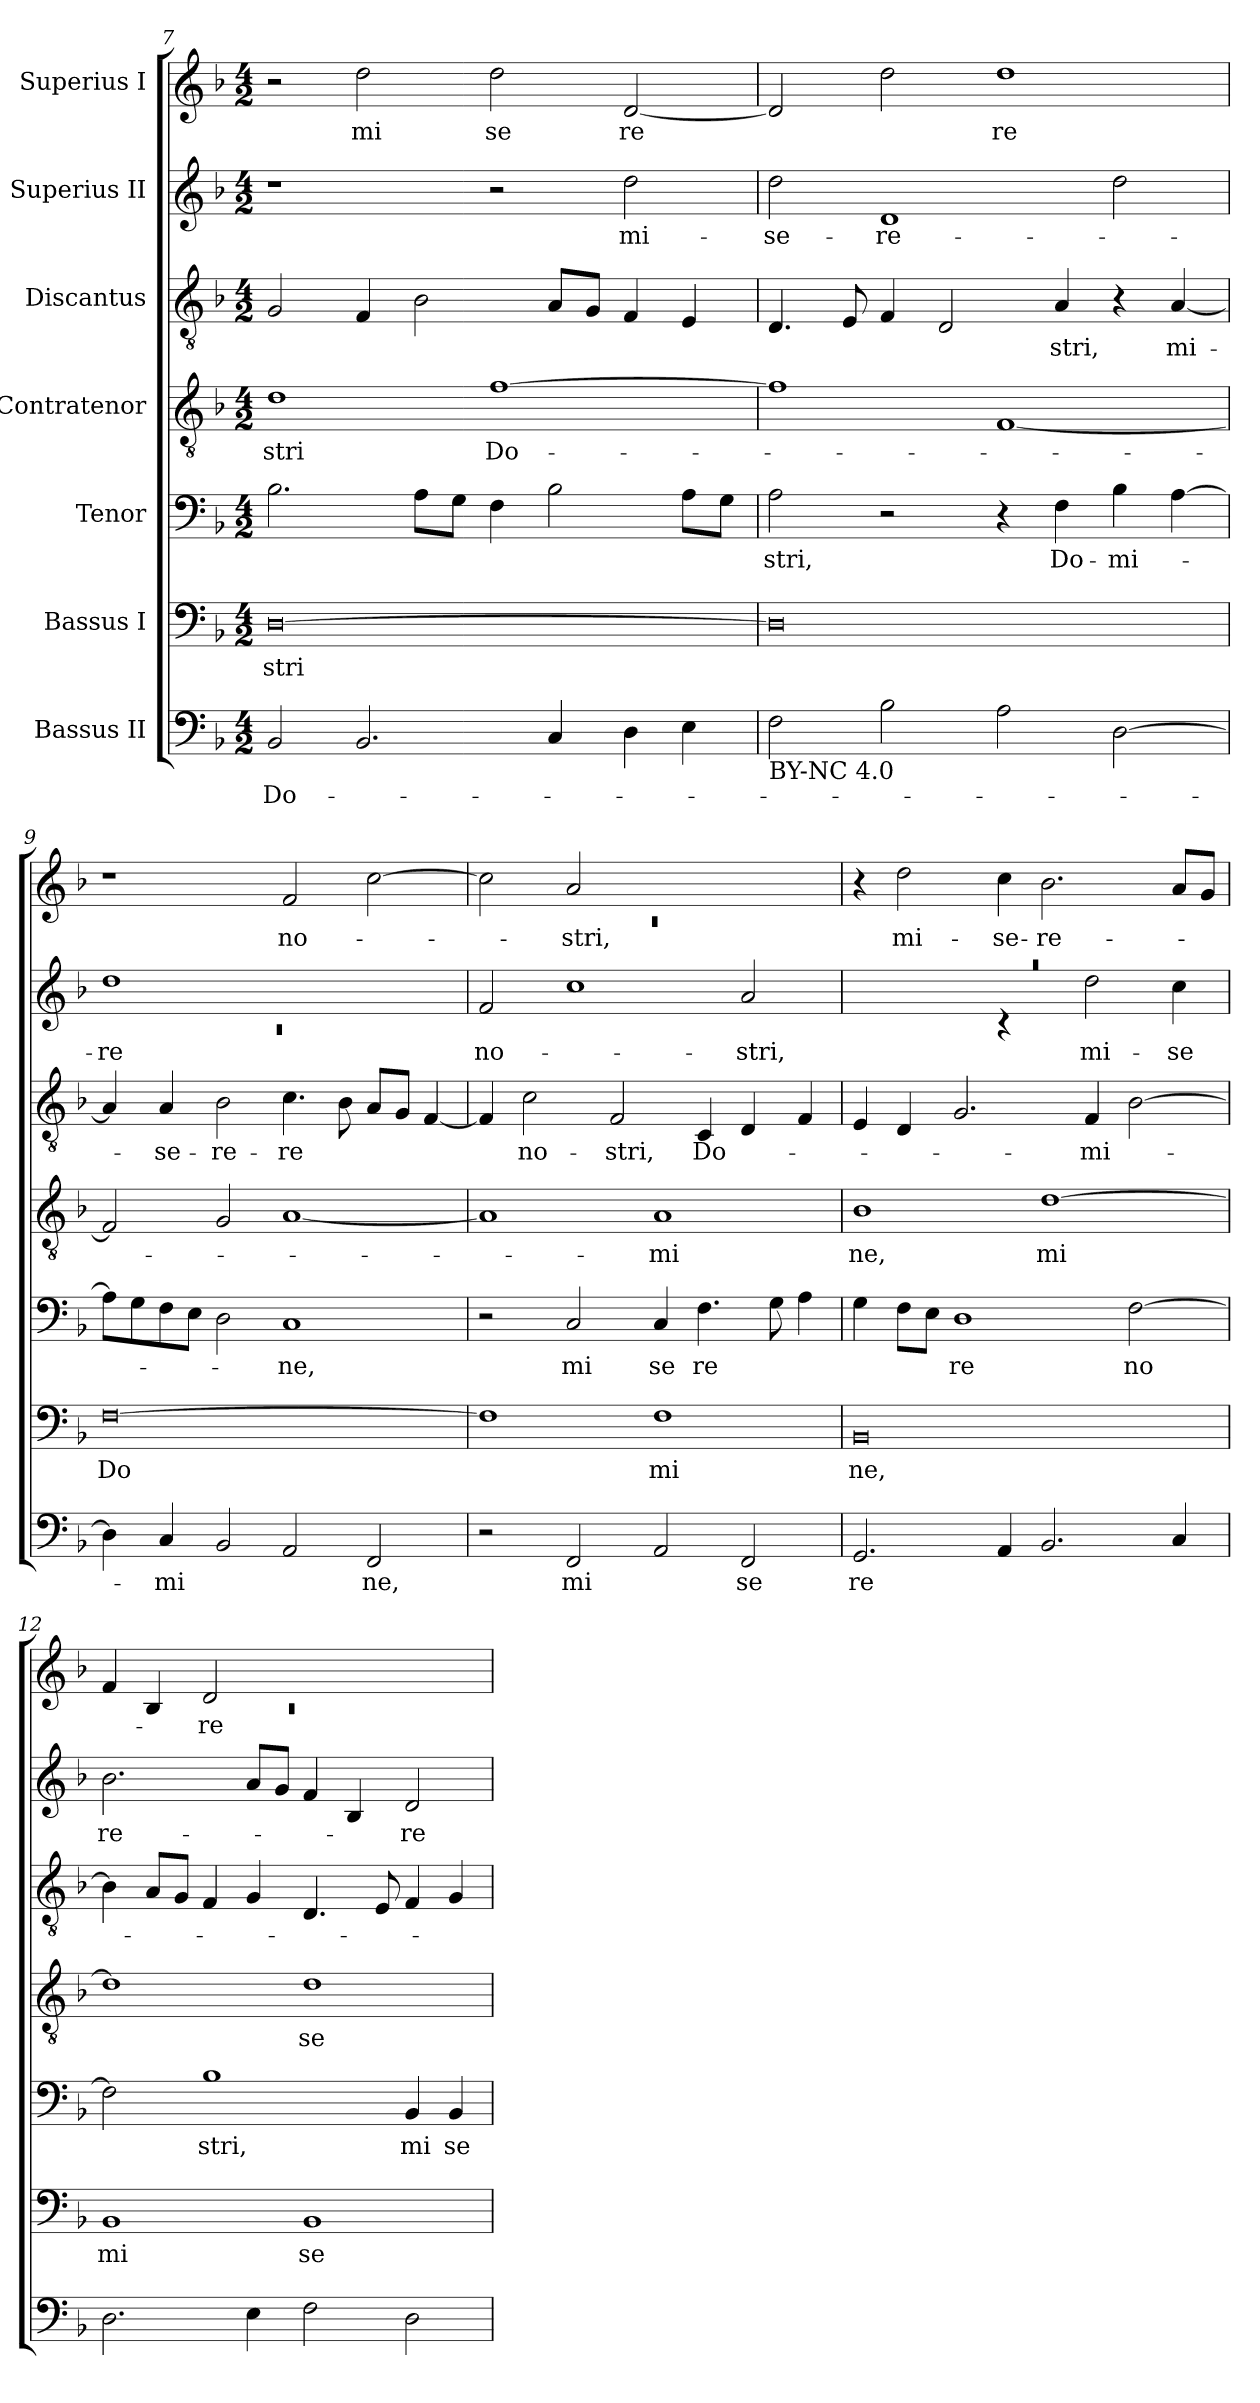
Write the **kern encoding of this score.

**kern	**text	**kern	**text	**kern	**text	**kern	**text	**kern	**text	**kern	**text	**kern	**text
*part7	*part7	*part6	*part6	*part5	*part5	*part4	*part4	*part3	*part3	*part2	*part2	*part1	*part1
*staff7	*staff7	*staff6	*staff6	*staff5	*staff5	*staff4	*staff4	*staff3	*staff3	*staff2	*staff2	*staff1	*staff1
*I"Bassus II	*	*I"Bassus I	*	*I"Tenor	*	*I"Contratenor	*	*I"Discantus	*	*I"Superius II	*	*I"Superius I	*
*clefF4	*	*clefF4	*	*clefF4	*	*clefGv2	*	*clefGv2	*	*clefG2	*	*clefG2	*
*k[b-]	*	*k[b-]	*	*k[b-]	*	*k[b-]	*	*k[b-]	*	*k[b-]	*	*k[b-]	*
*F:	*	*F:	*	*F:	*	*F:	*	*F:	*	*F:	*	*F:	*
*M4/2	*	*M4/2	*	*M4/2	*	*M4/2	*	*M4/2	*	*M4/2	*	*M4/2	*
=7	=7	=7	=7	=7	=7	=7	=7	=7	=7	=7	=7	=7	=7
!	!LO:LY:b	!	!LO:LY:b	!	!	!	!LO:LY:b	!	!	!	!	!	!
2BB-/	Do-	[>0D	stri	2.B-\	.	1d	-stri	2G/	.	1r	.	2r	.
!	!	!	!	!	!	!	!	!	!	!	!	!	!LO:LY:b
2.BB-/	.	.	.	.	.	.	.	4F/	.	.	.	2dd\	mi
.	.	.	.	8A\L	.	.	.	2B-\	.	.	.	.	.
.	.	.	.	8G\J	.	.	.	.	.	.	.	.	.
!	!	!	!	!	!	!	!LO:LY:b	!	!	!	!	!	!LO:LY:b
.	.	.	.	4F\	.	[>1f	Do-	.	.	2r	.	2dd\	se
4C/	.	.	.	2B-\	.	.	.	8A/L	.	.	.	.	.
.	.	.	.	.	.	.	.	8G/J	.	.	.	.	.
!	!	!	!	!	!	!	!	!	!	!	!LO:LY:b	!	!LO:LY:b
4D\	.	.	.	.	.	.	.	4F/	.	2dd\	mi-	[<2d/	re
4E\	.	.	.	8A\L	.	.	.	4E/	.	.	.	.	.
.	.	.	.	8G\J	.	.	.	.	.	.	.	.	.
=8	=8	=8	=8	=8	=8	=8	=8	=8	=8	=8	=8	=8	=8
!LO:TX:b:t=BY-NC 4.0	!	!	!	!	!	!	!	!	!	!	!	!	!
!	!	!	!	!	!LO:LY:b	!	!	!	!	!	!LO:LY:b	!	!
2F\	.	0D]	.	2A\	-stri,	1f]	.	4.D/	.	2dd\	-se-	2d/]	.
.	.	.	.	.	.	.	.	8E/	.	.	.	.	.
!	!	!	!	!	!	!	!	!	!	!	!LO:LY:b	!	!
2B-\	.	.	.	2r	.	.	.	4F/	.	1d	-re-	2dd\	.
.	.	.	.	.	.	.	.	2D/	.	.	.	.	.
!	!	!	!	!	!	!	!	!	!	!	!	!	!LO:LY:b
2A\	.	.	.	4r	.	[>1F	.	.	.	.	.	1dd	re
!	!	!	!	!	!LO:LY:b	!	!	!	!LO:LY:b	!	!	!	!
.	.	.	.	4F\	Do-	.	.	4A/	-stri,	.	.	.	.
!	!	!	!	!	!LO:LY:b	!	!	!	!	!	!	!	!
[>2D\	.	.	.	4B-\	-mi-	.	.	4r	.	2dd\	.	.	.
!	!	!	!	!	!	!	!	!	!LO:LY:b	!	!	!	!
.	.	.	.	[>4A\	.	.	.	[>4A/	mi-	.	.	.	.
!!LO:PB:g=z
=9	=9	=9	=9	=9	=9	=9	=9	=9	=9	=9	=9	=9	=9
*	*	*	*	*	*	*	*	*	*	*^	*	*	*
!	!	!	!LO:LY:b	!	!	!	!	!	!	!	!LO:N:vis=1	!LO:LY:b	!	!
4D\]	.	[>0F	Do	8A\L]	.	2F/]	.	4A/]	.	1dd	0rc	-re	1r	.
.	.	.	.	8G\	.	.	.	.	.	.	.	.	.	.
!	!LO:LY:b	!	!	!	!	!	!	!	!LO:LY:b	!	!	!	!	!
4C/	-mi	.	.	8F\	.	.	.	4A/	-se-	.	.	.	.	.
.	.	.	.	8E\J	.	.	.	.	.	.	.	.	.	.
!	!	!	!	!	!	!	!	!	!LO:LY:b	!	!	!	!	!
2BB-/	.	.	.	2D\	.	2G/	.	2B-\	-re-	.	.	.	.	.
!	!	!	!	!	!LO:LY:b	!	!	!	!LO:LY:b	!	!	!	!	!LO:LY:b
2AA/	.	.	.	1C	-ne,	[<1A	.	4.c\	-re	1ryy	.	.	2f/	no-
.	.	.	.	.	.	.	.	8B-\	.	.	.	.	.	.
!	!LO:LY:b	!	!	!	!	!	!	!	!	!	!	!	!	!
2FF/	ne,	.	.	.	.	.	.	8A/L	.	.	.	.	[>2cc\	.
.	.	.	.	.	.	.	.	8G/J	.	.	.	.	.	.
.	.	.	.	.	.	.	.	[<4F/	.	.	.	.	.	.
*	*	*	*	*	*	*	*	*	*	*v	*v	*	*	*
=10	=10	=10	=10	=10	=10	=10	=10	=10	=10	=10	=10	=10	=10
*	*	*	*	*	*	*	*	*	*	*	*	*^	*
!	!	!	!	!	!	!	!	!	!	!	!LO:LY:b	!	!LO:N:vis=1	!
2r	.	1F]	.	2r	.	1A]	.	4F/]	.	2f/	no-	2cc\]	0rc	.
!	!	!	!	!	!	!	!	!	!LO:LY:b	!	!	!	!	!
.	.	.	.	.	.	.	.	2c\	no-	.	.	.	.	.
!	!LO:LY:b	!	!	!	!LO:LY:b	!	!	!	!	!	!	!	!	!LO:LY:b
2FF/	mi	.	.	2C/	mi	.	.	.	.	1cc	.	2a/	.	-stri,
!	!	!	!	!	!	!	!	!	!LO:LY:b	!	!	!	!	!
.	.	.	.	.	.	.	.	2F/	-stri,	.	.	.	.	.
!	!	!	!LO:LY:b	!	!LO:LY:b	!	!LO:LY:b	!	!	!	!	!	!	!
2AA/	.	1F	mi	4C/	se	1A	-mi	.	.	.	.	1ryy	.	.
!	!	!	!	!	!LO:LY:b	!	!	!	!LO:LY:b	!	!	!	!	!
.	.	.	.	4.F\	re	.	.	4C/	Do-	.	.	.	.	.
!	!LO:LY:b	!	!	!	!	!	!	!	!	!	!LO:LY:b	!	!	!
2FF/	se	.	.	.	.	.	.	4D/	.	2a/	-stri,	.	.	.
.	.	.	.	8G\	.	.	.	.	.	.	.	.	.	.
.	.	.	.	4A\	.	.	.	4F/	.	.	.	.	.	.
*	*	*	*	*	*	*	*	*	*	*	*	*v	*v	*
=11	=11	=11	=11	=11	=11	=11	=11	=11	=11	=11	=11	=11	=11
!	!LO:LY:b	!	!LO:LY:b	!	!	!	!LO:LY:b	!	!	!LO:N:vis=1	!	!	!
*	*	*	*	*	*	*	*	*	*	*^	*	*	*
2.GG/	re	0BB-	ne,	4G\	.	1B-	ne,	4E/	.	0raa	2.ryy	.	4r	.
!	!	!	!	!	!	!	!	!	!	!	!	!	!	!LO:LY:b
.	.	.	.	8F\L	.	.	.	4D/	.	.	.	.	2dd\	mi-
.	.	.	.	8E\J	.	.	.	.	.	.	.	.	.	.
!	!	!	!	!	!LO:LY:b	!	!	!	!	!	!	!	!	!
.	.	.	.	1D	re	.	.	2.G/	.	.	.	.	.	.
!	!	!	!	!	!	!	!	!	!	!	!	!	!	!LO:LY:b
4AA/	.	.	.	.	.	.	.	.	.	.	4rc	.	4cc\	-se-
!	!	!	!	!	!	!	!LO:LY:b	!	!	!	!	!	!	!LO:LY:b
2.BB-/	.	.	.	.	.	[>1d	mi	.	.	.	4ryy	.	2.b-\	-re-
!	!	!	!	!	!	!	!	!	!LO:LY:b	!	!	!LO:LY:b	!	!
.	.	.	.	.	.	.	.	4F/	-mi-	.	2dd\	mi-	.	.
!	!	!	!	!	!LO:LY:b	!	!	!	!	!	!	!	!	!
.	.	.	.	[>2F\	no	.	.	[>2B-\	.	.	.	.	.	.
!	!	!	!	!	!	!	!	!	!	!	!	!LO:LY:b	!	!
4C/	.	.	.	.	.	.	.	.	.	.	4cc\	-se-	8a/L	.
.	.	.	.	.	.	.	.	.	.	.	.	.	8g/J	.
*	*	*	*	*	*	*	*	*	*	*v	*v	*	*	*
=12	=12	=12	=12	=12	=12	=12	=12	=12	=12	=12	=12	=12	=12
*	*	*	*	*	*	*	*	*	*	*	*	*^	*
!	!	!	!LO:LY:b	!	!	!	!	!	!	!	!LO:LY:b	!	!LO:N:vis=1	!
2.D\	.	1BB-	mi	2F\]	.	1d]	.	4B-\]	.	2.b-\	-re-	4f/	0rc	.
.	.	.	.	.	.	.	.	8A/L	.	.	.	4B-/	.	.
.	.	.	.	.	.	.	.	8G/J	.	.	.	.	.	.
!	!	!	!	!	!LO:LY:b	!	!	!	!	!	!	!	!	!LO:LY:b
.	.	.	.	1B-	stri,	.	.	4F/	.	.	.	2d/	.	-re
4E\	.	.	.	.	.	.	.	4G/	.	8a/L	.	.	.	.
.	.	.	.	.	.	.	.	.	.	8g/J	.	.	.	.
!	!	!	!LO:LY:b	!	!	!	!LO:LY:b	!	!	!	!	!	!	!
2F\	.	1BB-	se	.	.	1d	se	4.D/	.	4f/	.	1ryy	.	.
.	.	.	.	.	.	.	.	.	.	4B-/	.	.	.	.
.	.	.	.	.	.	.	.	8E/	.	.	.	.	.	.
!	!	!	!	!	!LO:LY:b	!	!	!	!	!	!LO:LY:b	!	!	!
2D\	.	.	.	4BB-/	mi	.	.	4F/	.	2d/	-re	.	.	.
!	!	!	!	!	!LO:LY:b	!	!	!	!	!	!	!	!	!
.	.	.	.	4BB-/	se	.	.	4G/	.	.	.	.	.	.
*	*	*	*	*	*	*	*	*	*	*	*	*v	*v	*
=	=	=	=	=	=	=	=	=	=	=	=	=	=
*-	*-	*-	*-	*-	*-	*-	*-	*-	*-	*-	*-	*-	*-
